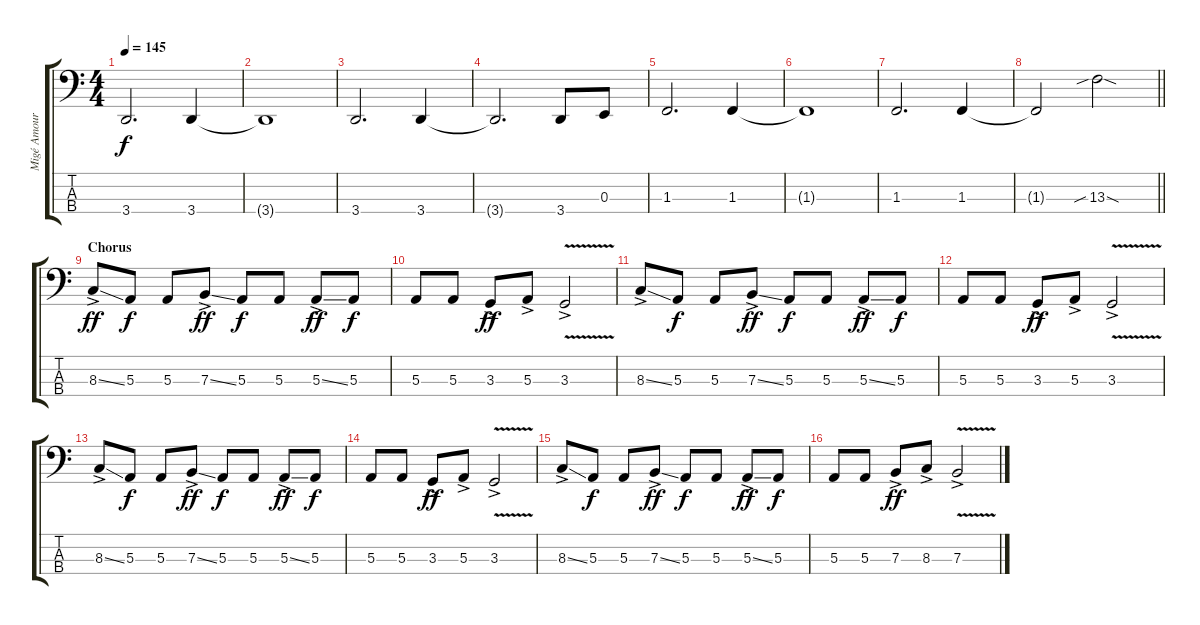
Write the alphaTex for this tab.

\track ("Migé Amour (Bass)" "Migé Amour") {instrument electricbassfinger}
\staff {score tabs}
\tuning (D2 A1 E1 B0) {hide}
\ts (4 4)
\tempo 145
\clef f4
\ks c
3.4.2{d dy f} 3.4.4 |
3.4{t}.1 |
3.4.2{d} 3.4.4 |
3.4{t}.2{d} 3.4.8 0.3.8 |
1.3.2{d} 1.3.4 |
1.3{t}.1 |
1.3.2{d} 1.3.4 |
\barLineRight lightlight
1.3{t}.2 13.3{sib sod}.2 |
\section ("" "Chorus")
8.3{ss ac}.8{dy ff} 5.3.8{dy f} 5.3.8 7.3{ss ac}.8{dy ff} 5.3.8{dy f} 5.3.8 5.3{ss ac}.8{dy ff} 5.3.8{dy f} |
5.3.8 5.3.8 3.3{ac}.8{dy ff} 5.3{ac}.8 3.3{v ac}.2 |
8.3{ss ac}.8 5.3.8{dy f} 5.3.8 7.3{ss ac}.8{dy ff} 5.3.8{dy f} 5.3.8 5.3{ss ac}.8{dy ff} 5.3.8{dy f} |
5.3.8 5.3.8 3.3{ac}.8{dy ff} 5.3{ac}.8 3.3{v ac}.2 |
8.3{ss ac}.8 5.3.8{dy f} 5.3.8 7.3{ss ac}.8{dy ff} 5.3.8{dy f} 5.3.8 5.3{ss ac}.8{dy ff} 5.3.8{dy f} |
5.3.8 5.3.8 3.3{ac}.8{dy ff} 5.3{ac}.8 3.3{v ac}.2 |
8.3{ss ac}.8 5.3.8{dy f} 5.3.8 7.3{ss ac}.8{dy ff} 5.3.8{dy f} 5.3.8 5.3{ss ac}.8{dy ff} 5.3.8{dy f} |
5.3.8 5.3.8 7.3{ac}.8{dy ff} 8.3{ac}.8 7.3{v ac}.2
